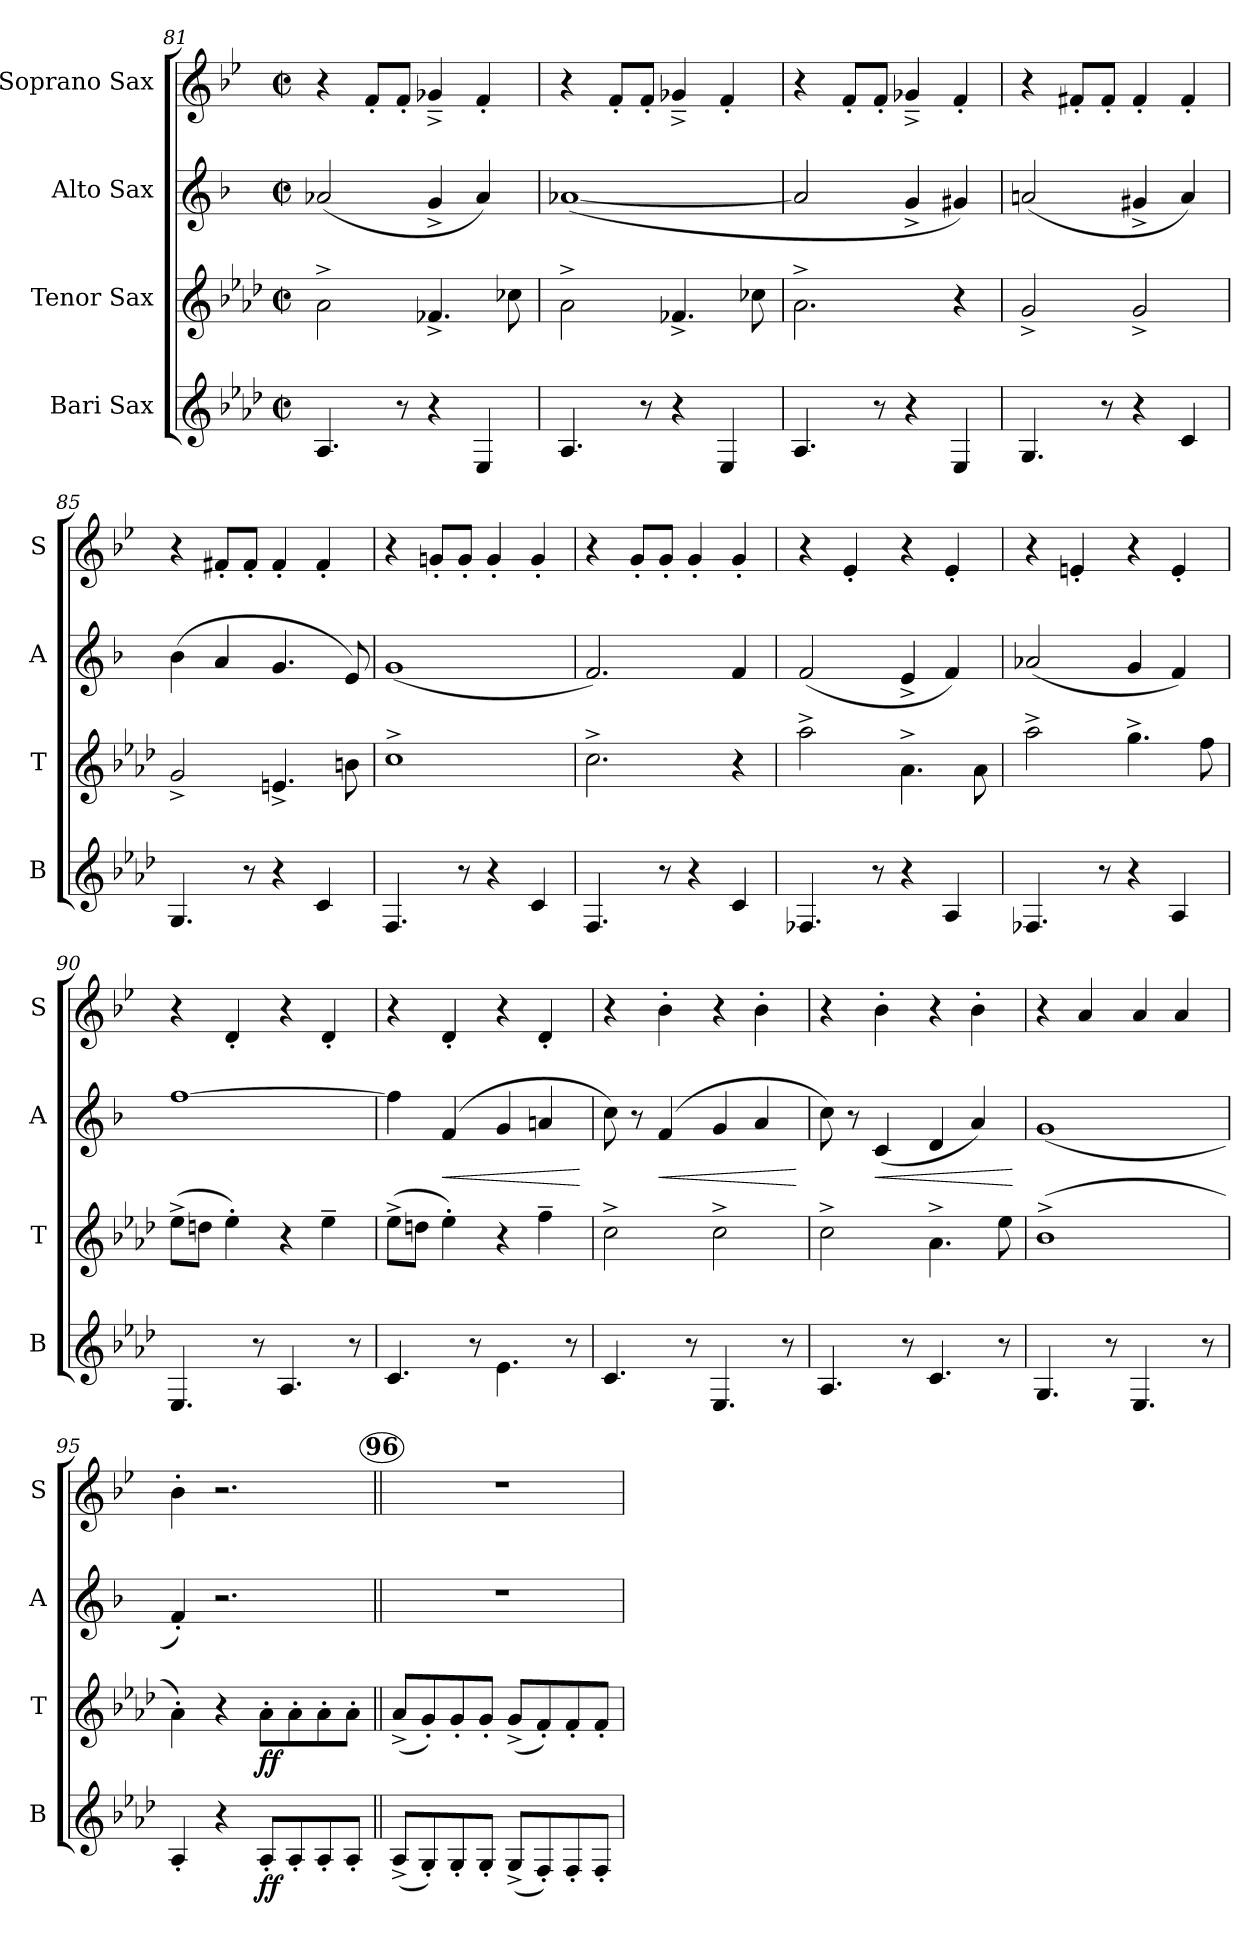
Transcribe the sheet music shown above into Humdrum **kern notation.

**kern	**dynam	**kern	**dynam	**kern	**dynam	**kern
*part4	*part4	*part3	*part3	*part2	*part2	*part1
*staff4	*staff4	*staff3	*staff3	*staff2	*staff2	*staff1
*I"Bari Sax	*	*I"Tenor Sax	*	*I"Alto Sax	*	*I"Soprano Sax
*I'B	*	*I'T	*	*I'A	*	*I'S
*clefG2	*	*clefG2	*	*clefG2	*	*clefG2
*ITrd12c21	*	*ITrd8c14	*	*ITrd5c9	*	*ITrd1c2
*k[b-e-a-d-]	*	*k[b-e-a-d-]	*	*k[b-e-a-d-]	*	*k[b-e-a-d-]
*A-:	*	*A-:	*	*A-:	*	*A-:
*M2/2	*	*M2/2	*	*M2/2	*	*M2/2
*met(c|)	*	*met(c|)	*	*met(c|)	*	*met(c|)
=81	=81	=81	=81	=81	=81	=81
4.AA-/	.	2A-^>\	.	(2c-X/	.	4r
.	.	.	.	.	.	8e-'</L
8r	.	.	.	.	.	8e-'</J
4r	.	4.F-X^</	.	4B-^</	.	4f-X^<~</
4EE-/	.	.	.	4c-/)	.	4e-'</
.	.	8c-X\	.	.	.	.
=82	=82	=82	=82	=82	=82	=82
4.AA-/	.	2A-^>\	.	(>[1c-X	.	4r
.	.	.	.	.	.	8e-'</L
8r	.	.	.	.	.	8e-'</J
4r	.	4.F-X^</	.	.	.	4f-X^<~</
4EE-/	.	.	.	.	.	4e-'</
.	.	8c-X\	.	.	.	.
=83	=83	=83	=83	=83	=83	=83
4.AA-/	.	2.A-^>\	.	2c-/]	.	4r
.	.	.	.	.	.	8e-'</L
8r	.	.	.	.	.	8e-'</J
4r	.	.	.	4B-^</	.	4f-X^<~</
4EE-/	.	4r	.	4Bn/)	.	4e-'</
=84	=84	=84	=84	=84	=84	=84
4.GG/	.	2G^</	.	(2cn/	.	4r
.	.	.	.	.	.	8en'</L
8r	.	.	.	.	.	8e'</J
4r	.	2G^</	.	4Bn^</	.	4e'</
4C/	.	.	.	4c/)	.	4e'</
=85	=85	=85	=85	=85	=85	=85
4.GG/	.	2G^</	.	(>4d-\	.	4r
.	.	.	.	4c/	.	8en'</L
8r	.	.	.	.	.	8e'</J
4r	.	4.En^</	.	4.B-i/	.	4e'</
4C/	.	.	.	.	.	4e'</
.	.	8Bn\	.	8G/)	.	.
=86	=86	=86	=86	=86	=86	=86
4.FF/	.	1c^>	.	(>1B-	.	4r
.	.	.	.	.	.	8fn'</L
8r	.	.	.	.	.	8f'</J
4r	.	.	.	.	.	4f'</
4C/	.	.	.	.	.	4f'</
=87	=87	=87	=87	=87	=87	=87
4.FF/	.	2.c^>\	.	2.A-/)	.	4r
.	.	.	.	.	.	8f'</L
8r	.	.	.	.	.	8f'</J
4r	.	.	.	.	.	4f'</
4C/	.	4r	.	4A-/	.	4f'</
!!LO:PB:g=z
=88	=88	=88	=88	=88	=88	=88
4.FF-X/	.	2a-^>\	.	(2A-/	.	4r
.	.	.	.	.	.	4d-'</
8r	.	.	.	.	.	.
4r	.	4.A-^>\	.	4G^</	.	4r
4AA-/	.	.	.	4A-/)	.	4d-'</
.	.	8A-\	.	.	.	.
=89	=89	=89	=89	=89	=89	=89
4.FF-X/	.	2a-^>\	.	(2c-X/	.	4r
.	.	.	.	.	.	4dn'</
8r	.	.	.	.	.	.
4r	.	4.g^>\	.	4B-/	.	4r
4AA-/	.	.	.	4A-/)	.	4d'</
.	.	8f\	.	.	.	.
=90	=90	=90	=90	=90	=90	=90
4.EE-/	.	(>8e-^>\L	.	[1a-	.	4r
.	.	8dn\J	.	.	.	.
.	.	4e-'>\)	.	.	.	4c'</
8r	.	.	.	.	.	.
4.AA-/	.	4r	.	.	.	4r
.	.	4e-~>\	.	.	.	4c'</
8r	.	.	.	.	.	.
=91	=91	=91	=91	=91	=91	=91
4.C/	.	(>8e-^>\L	.	4a-\]	.	4r
.	.	8dn\J	.	.	.	.
!	!	!	!	!	!LO:HP:b	!
.	.	4e-'>\)	.	(4A-/	<	4c'</
8r	.	.	.	.	.	.
4.E-\	.	4r	.	4B-/	.	4r
.	.	4f~>\	.	4cn/	.	4c'</
8r	.	.	.	.	.	.
.	.	.	.	.	[	.
=92	=92	=92	=92	=92	=92	=92
4.C/	.	2c^>\	.	8e-\)	.	4r
.	.	.	.	8r	.	.
!	!	!	!	!	!LO:HP:b	!
.	.	.	.	(4A-/	<	4a-'>\
8r	.	.	.	.	.	.
4.EE-/	.	2c^>\	.	4B-/	.	4r
.	.	.	.	4c/	.	4a-'>\
8r	.	.	.	.	.	.
.	.	.	.	.	[	.
=93	=93	=93	=93	=93	=93	=93
4.AA-/	.	2c^>\	.	8e-\)	.	4r
.	.	.	.	8r	.	.
!	!	!	!	!	!LO:HP:b	!
.	.	.	.	(4E-/	<	4a-'>\
8r	.	.	.	.	.	.
4.C/	.	4.A-^>\	.	4F/	.	4r
.	.	.	.	4c/)	.	4a-'>\
8r	.	8e-\	.	.	.	.
.	.	.	.	.	[	.
=94	=94	=94	=94	=94	=94	=94
4.GG/	.	(>1B-^>	.	(<1B-	.	4r
.	.	.	.	.	.	4g/
8r	.	.	.	.	.	.
4.EE-/	.	.	.	.	.	4g/
.	.	.	.	.	.	4g/
8r	.	.	.	.	.	.
=95	=95	=95	=95	=95	=95	=95
4AA-'</	.	4A-'>\)	.	4A-'</)	.	4a-'>\
4r	.	4r	.	2.r	.	2.r
!	!LO:DY:b	!	!LO:DY:b	!	!	!
8AA-'</L	ff	8A-'>\L	ff	.	.	.
8AA-'</	.	8A-'>\	.	.	.	.
8AA-'</	.	8A-'>\	.	.	.	.
8AA-'</J	.	8A-'>\J	.	.	.	.
!!LO:LB:g=z
!!LO:REH:place=s1:a:B:enc=circle:fs=14.4:t=96
=96||	=96||	=96||	=96||	=96||	=96||	=96||
(<8AA-^</L	.	(<8A-^</L	.	1r	.	1r
8GG'</)	.	8G'</)	.	.	.	.
8GG'</	.	8G'</	.	.	.	.
8GG'</J	.	8G'</J	.	.	.	.
(<8GG^</L	.	(<8G^</L	.	.	.	.
8FF'</)	.	8F'</)	.	.	.	.
8FF'</	.	8F'</	.	.	.	.
8FF'</J	.	8F'</J	.	.	.	.
=	=	=	=	=	=	=
*-	*-	*-	*-	*-	*-	*-
